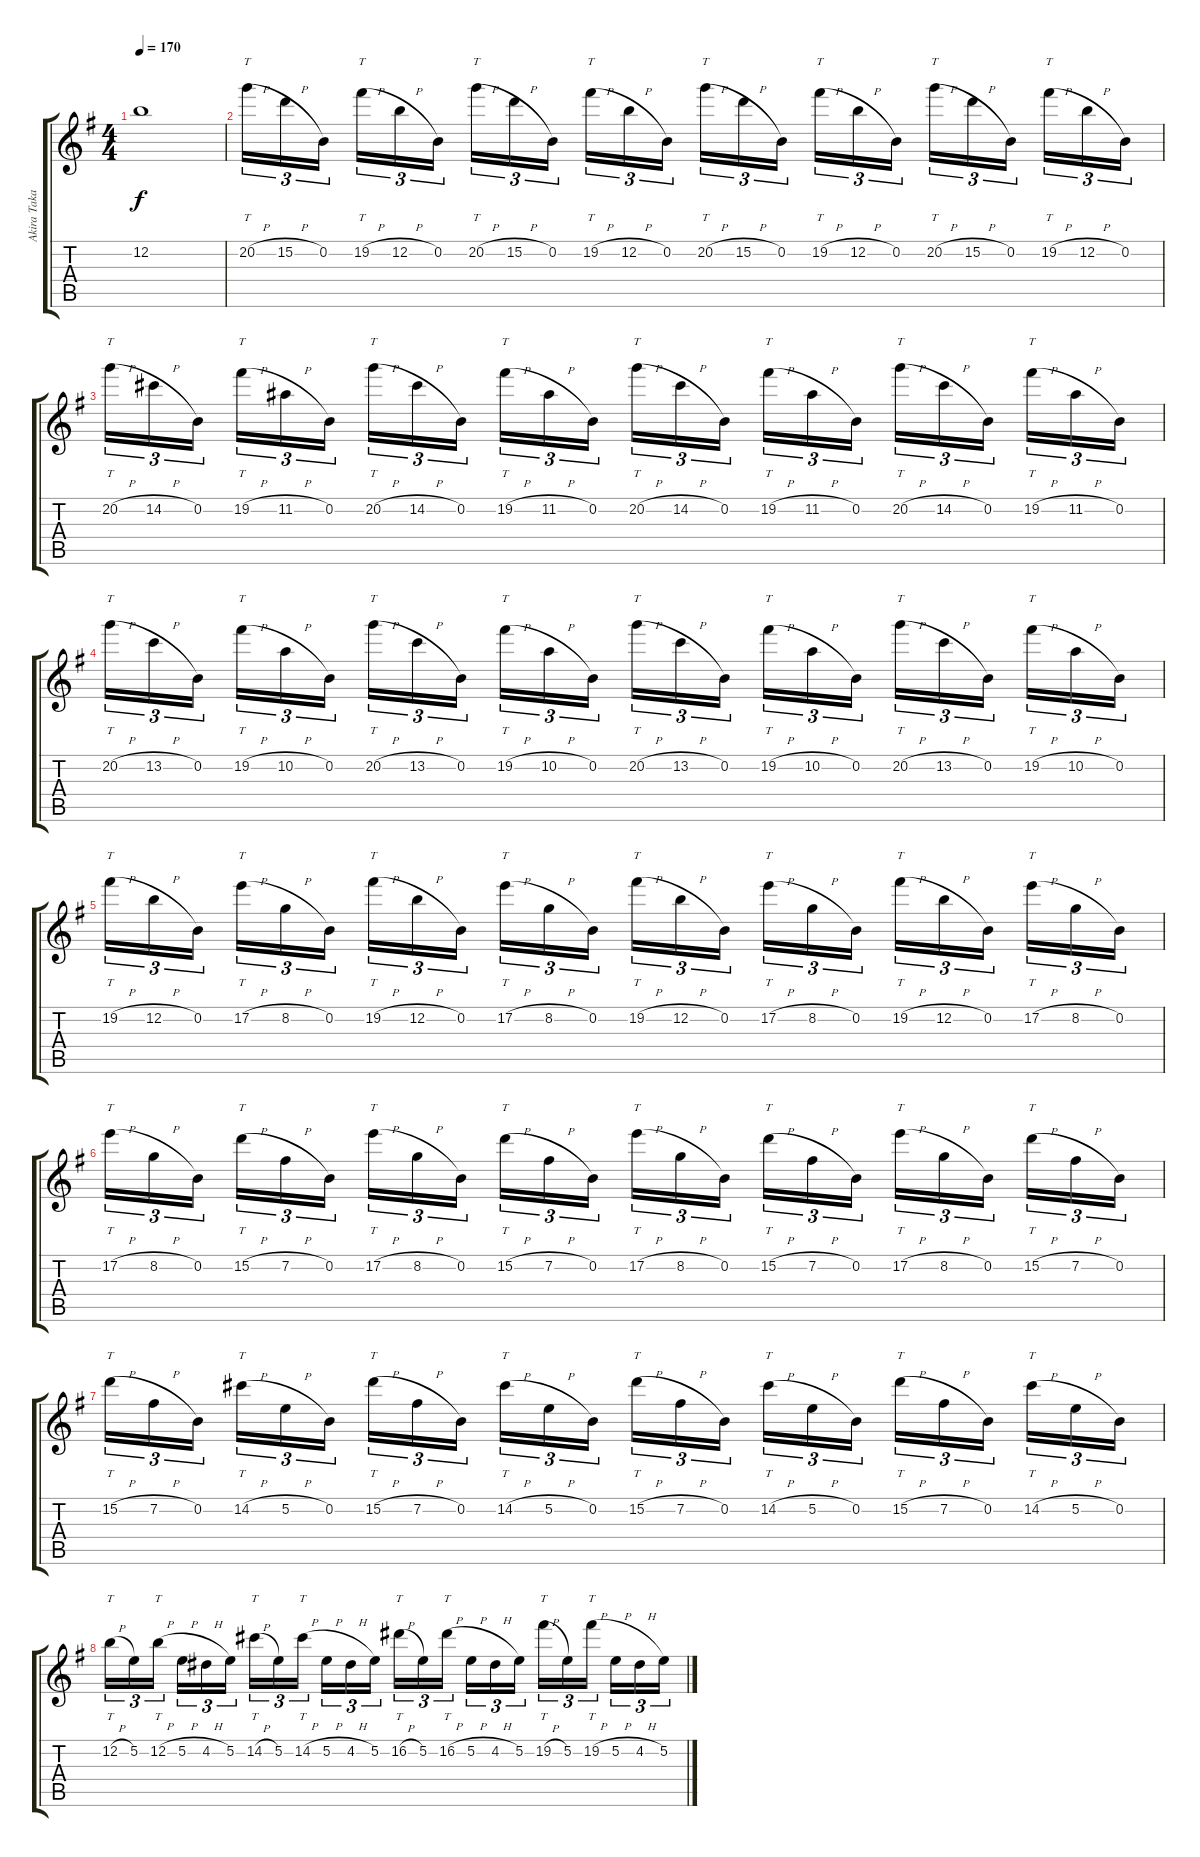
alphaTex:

\track ("Akira Takasaki Lead 1" "Akira Taka") {instrument distortionguitar}
\staff {score tabs}
\tuning (E4 B3 G3 D3 A2 E2) {hide}
\ts (4 4)
\tempo 170
\clef g2
\ks eminor
12.2{t}.1{dy f} |
20.2{h}.16{tt tu (3 2)} 15.2{h}.16{tu (3 2)} 0.2.16{tu (3 2) beam splitsecondary} 19.2{h}.16{tt tu (3 2)} 12.2{h}.16{tu (3 2)} 0.2.16{tu (3 2)} 20.2{h}.16{tt tu (3 2)} 15.2{h}.16{tu (3 2)} 0.2.16{tu (3 2) beam splitsecondary} 19.2{h}.16{tt tu (3 2)} 12.2{h}.16{tu (3 2)} 0.2.16{tu (3 2)} 20.2{h}.16{tt tu (3 2)} 15.2{h}.16{tu (3 2)} 0.2.16{tu (3 2) beam splitsecondary} 19.2{h}.16{tt tu (3 2)} 12.2{h}.16{tu (3 2)} 0.2.16{tu (3 2)} 20.2{h}.16{tt tu (3 2)} 15.2{h}.16{tu (3 2)} 0.2.16{tu (3 2) beam splitsecondary} 19.2{h}.16{tt tu (3 2)} 12.2{h}.16{tu (3 2)} 0.2.16{tu (3 2)} |
20.2{h}.16{tt tu (3 2)} 14.2{h}.16{tu (3 2)} 0.2.16{tu (3 2) beam splitsecondary} 19.2{h}.16{tt tu (3 2)} 11.2{h}.16{tu (3 2)} 0.2.16{tu (3 2)} 20.2{h}.16{tt tu (3 2)} 14.2{h}.16{tu (3 2)} 0.2.16{tu (3 2) beam splitsecondary} 19.2{h}.16{tt tu (3 2)} 11.2{h}.16{tu (3 2)} 0.2.16{tu (3 2)} 20.2{h}.16{tt tu (3 2)} 14.2{h}.16{tu (3 2)} 0.2.16{tu (3 2) beam splitsecondary} 19.2{h}.16{tt tu (3 2)} 11.2{h}.16{tu (3 2)} 0.2.16{tu (3 2)} 20.2{h}.16{tt tu (3 2)} 14.2{h}.16{tu (3 2)} 0.2.16{tu (3 2) beam splitsecondary} 19.2{h}.16{tt tu (3 2)} 11.2{h}.16{tu (3 2)} 0.2.16{tu (3 2)} |
20.2{h}.16{tt tu (3 2)} 13.2{h}.16{tu (3 2)} 0.2.16{tu (3 2) beam splitsecondary} 19.2{h}.16{tt tu (3 2)} 10.2{h}.16{tu (3 2)} 0.2.16{tu (3 2)} 20.2{h}.16{tt tu (3 2)} 13.2{h}.16{tu (3 2)} 0.2.16{tu (3 2) beam splitsecondary} 19.2{h}.16{tt tu (3 2)} 10.2{h}.16{tu (3 2)} 0.2.16{tu (3 2)} 20.2{h}.16{tt tu (3 2)} 13.2{h}.16{tu (3 2)} 0.2.16{tu (3 2) beam splitsecondary} 19.2{h}.16{tt tu (3 2)} 10.2{h}.16{tu (3 2)} 0.2.16{tu (3 2)} 20.2{h}.16{tt tu (3 2)} 13.2{h}.16{tu (3 2)} 0.2.16{tu (3 2) beam splitsecondary} 19.2{h}.16{tt tu (3 2)} 10.2{h}.16{tu (3 2)} 0.2.16{tu (3 2)} |
19.2{h}.16{tt tu (3 2)} 12.2{h}.16{tu (3 2)} 0.2.16{tu (3 2) beam splitsecondary} 17.2{h}.16{tt tu (3 2)} 8.2{h}.16{tu (3 2)} 0.2.16{tu (3 2)} 19.2{h}.16{tt tu (3 2)} 12.2{h}.16{tu (3 2)} 0.2.16{tu (3 2) beam splitsecondary} 17.2{h}.16{tt tu (3 2)} 8.2{h}.16{tu (3 2)} 0.2.16{tu (3 2)} 19.2{h}.16{tt tu (3 2)} 12.2{h}.16{tu (3 2)} 0.2.16{tu (3 2) beam splitsecondary} 17.2{h}.16{tt tu (3 2)} 8.2{h}.16{tu (3 2)} 0.2.16{tu (3 2)} 19.2{h}.16{tt tu (3 2)} 12.2{h}.16{tu (3 2)} 0.2.16{tu (3 2) beam splitsecondary} 17.2{h}.16{tt tu (3 2)} 8.2{h}.16{tu (3 2)} 0.2.16{tu (3 2)} |
17.2{h}.16{tt tu (3 2)} 8.2{h}.16{tu (3 2)} 0.2.16{tu (3 2) beam splitsecondary} 15.2{h}.16{tt tu (3 2)} 7.2{h}.16{tu (3 2)} 0.2.16{tu (3 2)} 17.2{h}.16{tt tu (3 2)} 8.2{h}.16{tu (3 2)} 0.2.16{tu (3 2) beam splitsecondary} 15.2{h}.16{tt tu (3 2)} 7.2{h}.16{tu (3 2)} 0.2.16{tu (3 2)} 17.2{h}.16{tt tu (3 2)} 8.2{h}.16{tu (3 2)} 0.2.16{tu (3 2) beam splitsecondary} 15.2{h}.16{tt tu (3 2)} 7.2{h}.16{tu (3 2)} 0.2.16{tu (3 2)} 17.2{h}.16{tt tu (3 2)} 8.2{h}.16{tu (3 2)} 0.2.16{tu (3 2) beam splitsecondary} 15.2{h}.16{tt tu (3 2)} 7.2{h}.16{tu (3 2)} 0.2.16{tu (3 2)} |
15.2{h}.16{tt tu (3 2)} 7.2{h}.16{tu (3 2)} 0.2.16{tu (3 2) beam splitsecondary} 14.2{h}.16{tt tu (3 2)} 5.2{h}.16{tu (3 2)} 0.2.16{tu (3 2)} 15.2{h}.16{tt tu (3 2)} 7.2{h}.16{tu (3 2)} 0.2.16{tu (3 2) beam splitsecondary} 14.2{h}.16{tt tu (3 2)} 5.2{h}.16{tu (3 2)} 0.2.16{tu (3 2)} 15.2{h}.16{tt tu (3 2)} 7.2{h}.16{tu (3 2)} 0.2.16{tu (3 2) beam splitsecondary} 14.2{h}.16{tt tu (3 2)} 5.2{h}.16{tu (3 2)} 0.2.16{tu (3 2)} 15.2{h}.16{tt tu (3 2)} 7.2{h}.16{tu (3 2)} 0.2.16{tu (3 2) beam splitsecondary} 14.2{h}.16{tt tu (3 2)} 5.2{h}.16{tu (3 2)} 0.2.16{tu (3 2)} |
12.2{h}.16{tt tu (3 2)} 5.2.16{tu (3 2)} 12.2{h}.16{tt tu (3 2) beam splitsecondary} 5.2{h}.16{tu (3 2)} 4.2{h}.16{tu (3 2)} 5.2.16{tu (3 2)} 14.2{h}.16{tt tu (3 2)} 5.2.16{tu (3 2)} 14.2{h}.16{tt tu (3 2) beam splitsecondary} 5.2{h}.16{tu (3 2)} 4.2{h}.16{tu (3 2)} 5.2.16{tu (3 2)} 16.2{h}.16{tt tu (3 2)} 5.2.16{tu (3 2)} 16.2{h}.16{tt tu (3 2) beam splitsecondary} 5.2{h}.16{tu (3 2)} 4.2{h}.16{tu (3 2)} 5.2.16{tu (3 2)} 19.2{h}.16{tt tu (3 2)} 5.2.16{tu (3 2)} 19.2{h}.16{tt tu (3 2) beam splitsecondary} 5.2{h}.16{tu (3 2)} 4.2{h}.16{tu (3 2)} 5.2.16{tu (3 2)}
